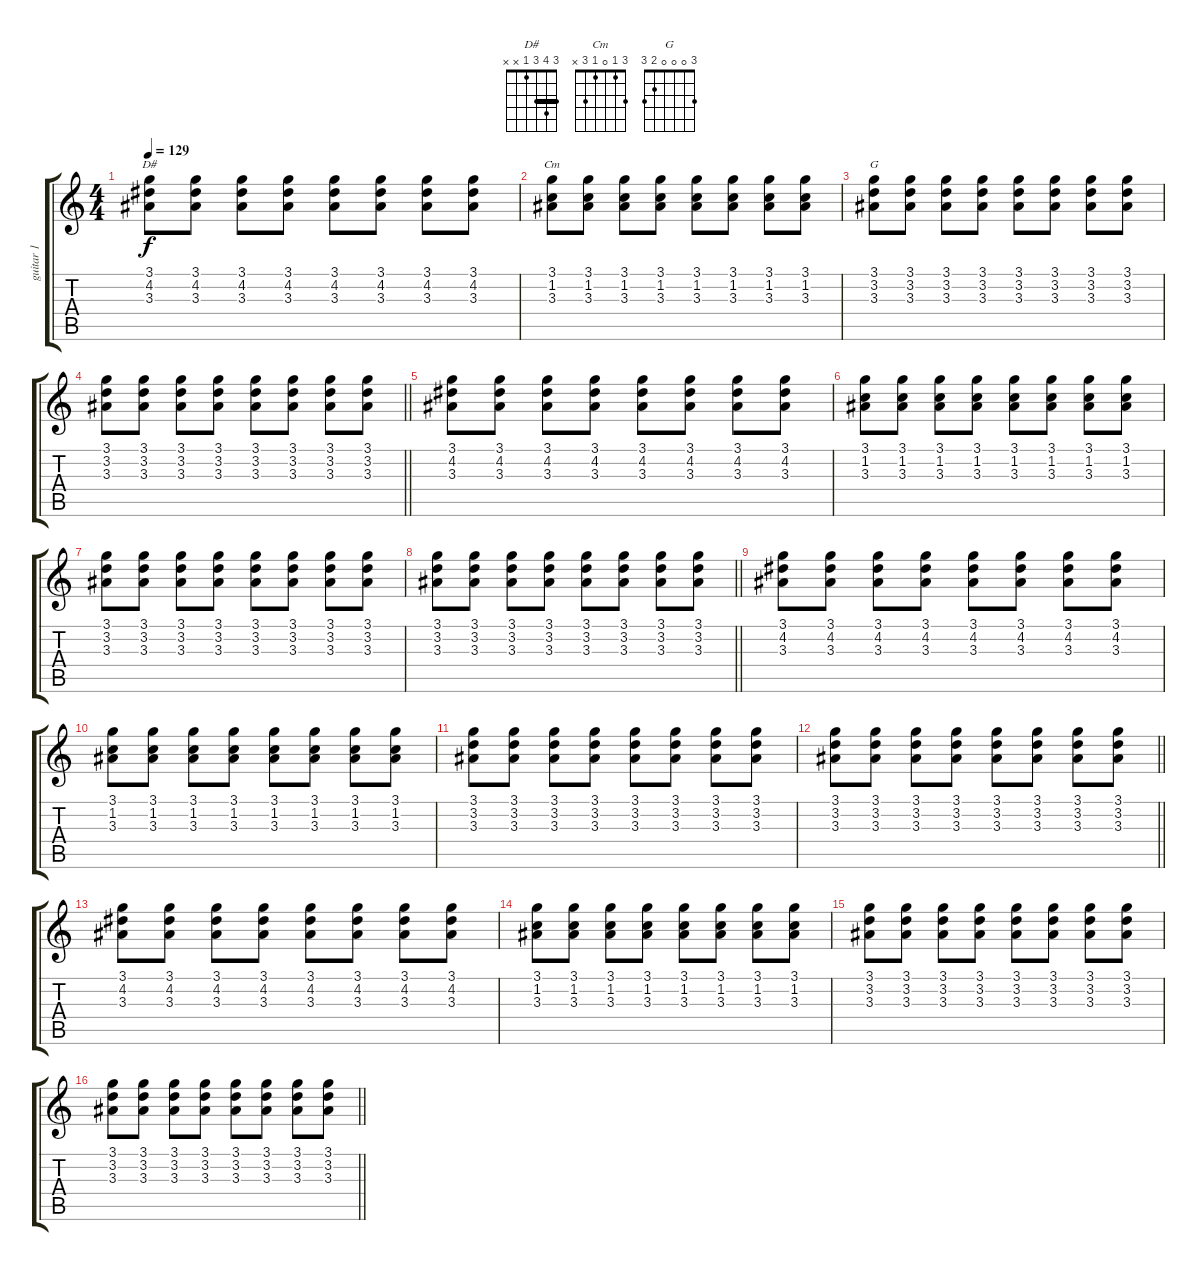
\track ("guitar 1" "guitar 1") {instrument electricguitarclean}
\staff {score tabs}
\tuning (E4 B3 G3 D3 A2 E2) {hide}
\chord ("D#" 3 4 3 1 x x) {barre 3}
\chord ("Cm" 3 1 0 1 3 x)
\chord ("G" 3 0 0 0 2 3)
\ts (4 4)
\tempo 129
\clef g2
\ks c
(3.1 4.2 3.3).8{ch "D#" dy f} (3.1 4.2 3.3).8 (3.1 4.2 3.3).8 (3.1 4.2 3.3).8 (3.1 4.2 3.3).8 (3.1 4.2 3.3).8 (3.1 4.2 3.3).8 (3.1 4.2 3.3).8 |
(3.1 1.2 3.3).8{ch "Cm"} (3.1 1.2 3.3).8 (3.1 1.2 3.3).8 (3.1 1.2 3.3).8 (3.1 1.2 3.3).8 (3.1 1.2 3.3).8 (3.1 1.2 3.3).8 (3.1 1.2 3.3).8 |
(3.1 3.2 3.3).8{ch "G"} (3.1 3.2 3.3).8 (3.1 3.2 3.3).8 (3.1 3.2 3.3).8 (3.1 3.2 3.3).8 (3.1 3.2 3.3).8 (3.1 3.2 3.3).8 (3.1 3.2 3.3).8 |
\barLineRight lightlight
(3.1 3.2 3.3).8 (3.1 3.2 3.3).8 (3.1 3.2 3.3).8 (3.1 3.2 3.3).8 (3.1 3.2 3.3).8 (3.1 3.2 3.3).8 (3.1 3.2 3.3).8 (3.1 3.2 3.3).8 |
(3.1 4.2 3.3).8 (3.1 4.2 3.3).8 (3.1 4.2 3.3).8 (3.1 4.2 3.3).8 (3.1 4.2 3.3).8 (3.1 4.2 3.3).8 (3.1 4.2 3.3).8 (3.1 4.2 3.3).8 |
(3.1 1.2 3.3).8 (3.1 1.2 3.3).8 (3.1 1.2 3.3).8 (3.1 1.2 3.3).8 (3.1 1.2 3.3).8 (3.1 1.2 3.3).8 (3.1 1.2 3.3).8 (3.1 1.2 3.3).8 |
(3.1 3.2 3.3).8 (3.1 3.2 3.3).8 (3.1 3.2 3.3).8 (3.1 3.2 3.3).8 (3.1 3.2 3.3).8 (3.1 3.2 3.3).8 (3.1 3.2 3.3).8 (3.1 3.2 3.3).8 |
\barLineRight lightlight
(3.1 3.2 3.3).8 (3.1 3.2 3.3).8 (3.1 3.2 3.3).8 (3.1 3.2 3.3).8 (3.1 3.2 3.3).8 (3.1 3.2 3.3).8 (3.1 3.2 3.3).8 (3.1 3.2 3.3).8 |
(3.1 4.2 3.3).8 (3.1 4.2 3.3).8 (3.1 4.2 3.3).8 (3.1 4.2 3.3).8 (3.1 4.2 3.3).8 (3.1 4.2 3.3).8 (3.1 4.2 3.3).8 (3.1 4.2 3.3).8 |
(3.1 1.2 3.3).8 (3.1 1.2 3.3).8 (3.1 1.2 3.3).8 (3.1 1.2 3.3).8 (3.1 1.2 3.3).8 (3.1 1.2 3.3).8 (3.1 1.2 3.3).8 (3.1 1.2 3.3).8 |
(3.1 3.2 3.3).8 (3.1 3.2 3.3).8 (3.1 3.2 3.3).8 (3.1 3.2 3.3).8 (3.1 3.2 3.3).8 (3.1 3.2 3.3).8 (3.1 3.2 3.3).8 (3.1 3.2 3.3).8 |
\barLineRight lightlight
(3.1 3.2 3.3).8 (3.1 3.2 3.3).8 (3.1 3.2 3.3).8 (3.1 3.2 3.3).8 (3.1 3.2 3.3).8 (3.1 3.2 3.3).8 (3.1 3.2 3.3).8 (3.1 3.2 3.3).8 |
(3.1 4.2 3.3).8 (3.1 4.2 3.3).8 (3.1 4.2 3.3).8 (3.1 4.2 3.3).8 (3.1 4.2 3.3).8 (3.1 4.2 3.3).8 (3.1 4.2 3.3).8 (3.1 4.2 3.3).8 |
(3.1 1.2 3.3).8 (3.1 1.2 3.3).8 (3.1 1.2 3.3).8 (3.1 1.2 3.3).8 (3.1 1.2 3.3).8 (3.1 1.2 3.3).8 (3.1 1.2 3.3).8 (3.1 1.2 3.3).8 |
(3.1 3.2 3.3).8 (3.1 3.2 3.3).8 (3.1 3.2 3.3).8 (3.1 3.2 3.3).8 (3.1 3.2 3.3).8 (3.1 3.2 3.3).8 (3.1 3.2 3.3).8 (3.1 3.2 3.3).8 |
\barLineRight lightlight
(3.1 3.2 3.3).8 (3.1 3.2 3.3).8 (3.1 3.2 3.3).8 (3.1 3.2 3.3).8 (3.1 3.2 3.3).8 (3.1 3.2 3.3).8 (3.1 3.2 3.3).8 (3.1 3.2 3.3).8
